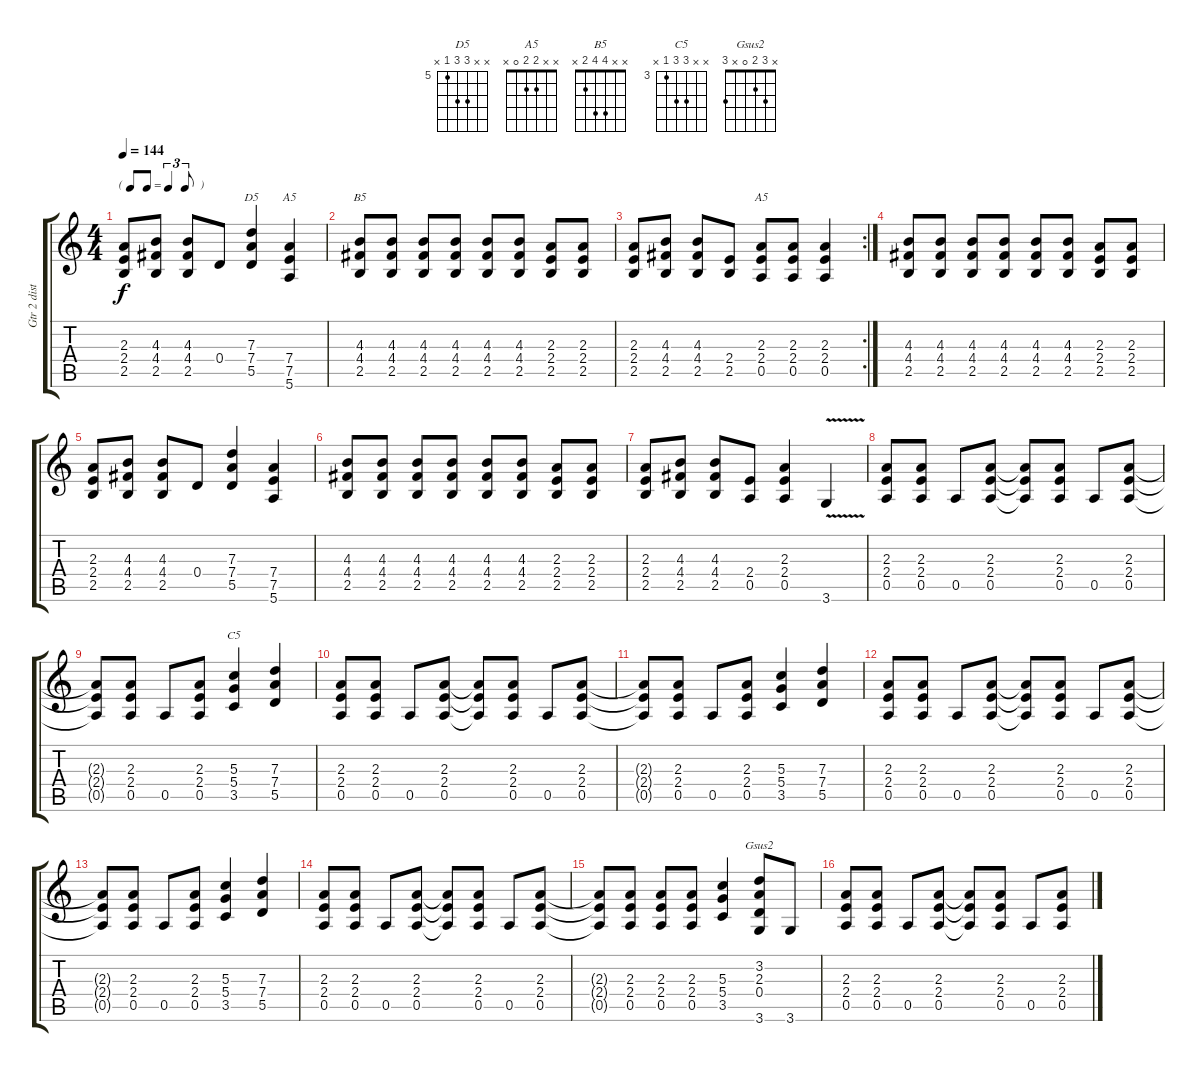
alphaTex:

\track ("Gtr 2 distorsion" "Gtr 2 dist") {instrument distortionguitar}
\staff {score tabs}
\tuning (E4 B3 G3 D3 A2 E2) {hide}
\chord ("D5" x x 7 7 5 x) {firstfret 5}
\chord ("A5" x x x 7 7 5) {firstfret 5}
\chord ("B5" x x 4 4 2 x)
\chord ("A5" x x 2 2 0 x)
\chord ("C5" x x 5 5 3 x) {firstfret 3}
\chord ("Gsus2" x 3 2 0 x 3)
\ts (4 4)
\tf triplet8th
\tempo 144
\clef g2
\ks c
(2.3 2.4 2.5).8{dy f} (4.3 4.4 2.5).8 (4.3 4.4 2.5).8 0.4.8 (7.3 7.4 5.5).4{ch "D5"} (7.4 7.5 5.6).4{ch "A5"} |
(4.3 4.4 2.5).8{ch "B5"} (4.3 4.4 2.5).8 (4.3 4.4 2.5).8 (4.3 4.4 2.5).8 (4.3 4.4 2.5).8 (4.3 4.4 2.5).8 (2.3 2.4 2.5).8 (2.3 2.4 2.5).8 |
\rc 2
(2.3 2.4 2.5).8 (4.3 4.4 2.5).8 (4.3 4.4 2.5).8 (2.4 2.5).8 (2.3 2.4 0.5).8{ch "A5"} (2.3 2.4 0.5).8 (2.3 2.4 0.5).4 |
(4.3 4.4 2.5).8 (4.3 4.4 2.5).8 (4.3 4.4 2.5).8 (4.3 4.4 2.5).8 (4.3 4.4 2.5).8 (4.3 4.4 2.5).8 (2.3 2.4 2.5).8 (2.3 2.4 2.5).8 |
(2.3 2.4 2.5).8 (4.3 4.4 2.5).8 (4.3 4.4 2.5).8 0.4.8 (7.3 7.4 5.5).4 (7.4 7.5 5.6).4 |
(4.3 4.4 2.5).8 (4.3 4.4 2.5).8 (4.3 4.4 2.5).8 (4.3 4.4 2.5).8 (4.3 4.4 2.5).8 (4.3 4.4 2.5).8 (2.3 2.4 2.5).8 (2.3 2.4 2.5).8 |
(2.3 2.4 2.5).8 (4.3 4.4 2.5).8 (4.3 4.4 2.5).8 (2.4 0.5).8 (2.3 2.4 0.5).4 3.6{v}.4 |
(2.3 2.4 0.5).8 (2.3 2.4 0.5).8 0.5.8 (2.3 2.4 0.5).8 (2.3{t} 2.4{t} 0.5{t}).8 (2.3 2.4 0.5).8 0.5.8 (2.3 2.4 0.5).8 |
(2.3{t} 2.4{t} 0.5{t}).8 (2.3 2.4 0.5).8 0.5.8 (2.3 2.4 0.5).8 (5.3 5.4 3.5).4{ch "C5"} (7.3 7.4 5.5).4 |
(2.3 2.4 0.5).8 (2.3 2.4 0.5).8 0.5.8 (2.3 2.4 0.5).8 (2.3{t} 2.4{t} 0.5{t}).8 (2.3 2.4 0.5).8 0.5.8 (2.3 2.4 0.5).8 |
(2.3{t} 2.4{t} 0.5{t}).8 (2.3 2.4 0.5).8 0.5.8 (2.3 2.4 0.5).8 (5.3 5.4 3.5).4 (7.3 7.4 5.5).4 |
(2.3 2.4 0.5).8 (2.3 2.4 0.5).8 0.5.8 (2.3 2.4 0.5).8 (2.3{t} 2.4{t} 0.5{t}).8 (2.3 2.4 0.5).8 0.5.8 (2.3 2.4 0.5).8 |
(2.3{t} 2.4{t} 0.5{t}).8 (2.3 2.4 0.5).8 0.5.8 (2.3 2.4 0.5).8 (5.3 5.4 3.5).4 (7.3 7.4 5.5).4 |
(2.3 2.4 0.5).8 (2.3 2.4 0.5).8 0.5.8 (2.3 2.4 0.5).8 (2.3{t} 2.4{t} 0.5{t}).8 (2.3 2.4 0.5).8 0.5.8 (2.3 2.4 0.5).8 |
(2.3{t} 2.4{t} 0.5{t}).8 (2.3 2.4 0.5).8 (2.3 2.4 0.5).8 (2.3 2.4 0.5).8 (5.3 5.4 3.5).4 (3.2 2.3 0.4 3.6).8{ch "Gsus2"} 3.6.8 |
(2.3 2.4 0.5).8 (2.3 2.4 0.5).8 0.5.8 (2.3 2.4 0.5).8 (2.3{t} 2.4{t} 0.5{t}).8 (2.3 2.4 0.5).8 0.5.8 (2.3 2.4 0.5).8
